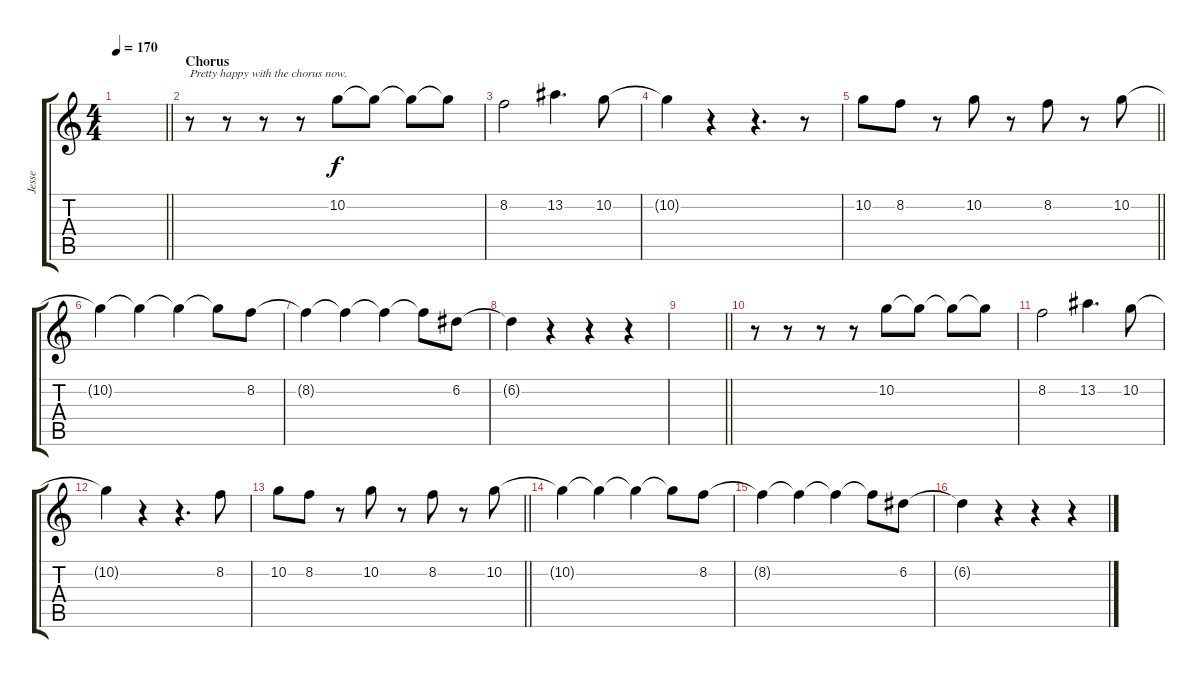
\track ("Jesse" "Jesse") {instrument overdrivenguitar}
\staff {score tabs}
\tuning (D4 A3 F3 C3 G2 C2) {hide}
\ts (4 4)
\tempo 170
\clef g2
\barLineRight lightlight
\ks c
|
\section ("" "Chorus")
r.8{txt "Pretty happy with the chorus now."} r.8 r.8 r.8 10.2.8 10.2{t}.8 10.2{t}.8 10.2{t}.8 |
8.2.2 13.2.4{d} 10.2.8 |
10.2{t}.4 r.4 r.4{d} r.8 |
\barLineRight lightlight
10.2.8 8.2.8 r.8 10.2.8 r.8 8.2.8 r.8 10.2.8 |
10.2{t}.4 10.2{t}.4 10.2{t}.4 10.2{t}.8 8.2.8 |
8.2{t}.4 8.2{t}.4 8.2{t}.4 8.2{t}.8 6.2.8 |
6.2{t}.4 r.4 r.4 r.4 |
\barLineRight lightlight
|
r.8 r.8 r.8 r.8 10.2.8 10.2{t}.8 10.2{t}.8 10.2{t}.8 |
8.2.2 13.2.4{d} 10.2.8 |
10.2{t}.4 r.4 r.4{d} 8.2.8 |
\barLineRight lightlight
10.2.8 8.2.8 r.8 10.2.8 r.8 8.2.8 r.8 10.2.8 |
10.2{t}.4 10.2{t}.4 10.2{t}.4 10.2{t}.8 8.2.8 |
8.2{t}.4 8.2{t}.4 8.2{t}.4 8.2{t}.8 6.2.8 |
6.2{t}.4 r.4 r.4 r.4
